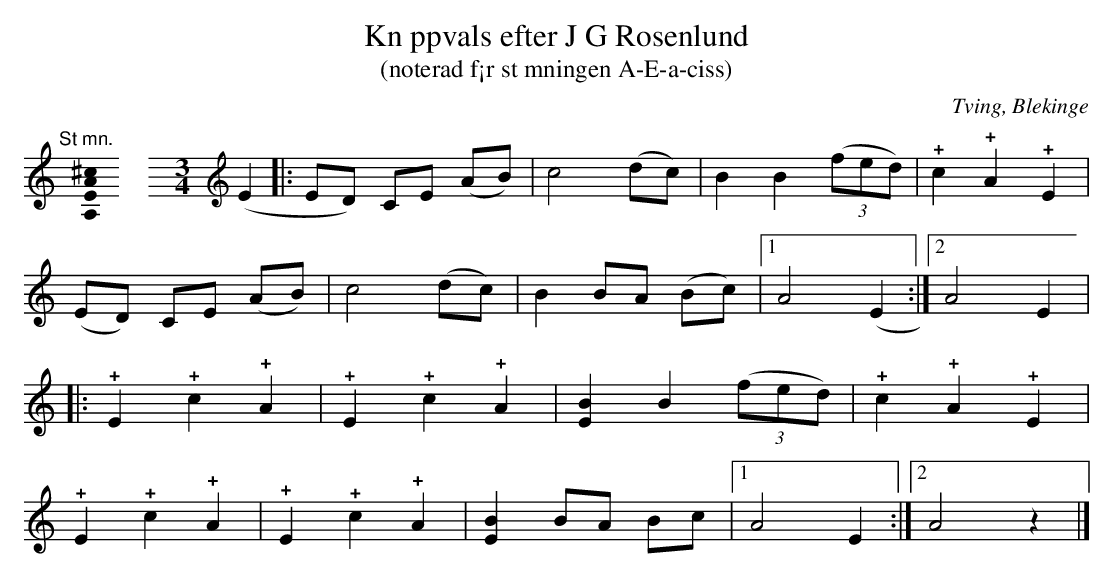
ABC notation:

X:1
T:Kn ppvals efter J G Rosenlund
T:(noterad f¡r st mningen A-E-a-ciss)
O:Tving, Blekinge
L:1/4
U:o=+open+
M:none
K:C
"@-20,30 St mn."[A,EA^c]0 \
[M:3/4]\
[K:C clef=treble]\
(E |: E/D/) C/E/ (A/B/) | c2 (d/c/) | B B ((3f/e/d/) | !+!c !+!A !+!E |
     (E/D/) C/E/ (A/B/) | c2 (d/c/) | B B/A/ (B/c/) |1 A2 (E :|2 A2 E |
|: !+!E !+!c !+!A | !+!E !+!c !+!A | [EB] B ((3f/e/d/) | !+!c !+!A !+!E |
   !+!E !+!c !+!A | !+!E !+!c !+!A | [EB] B/A/ B/c/ |1 A2 E :|2 A2 z |]
